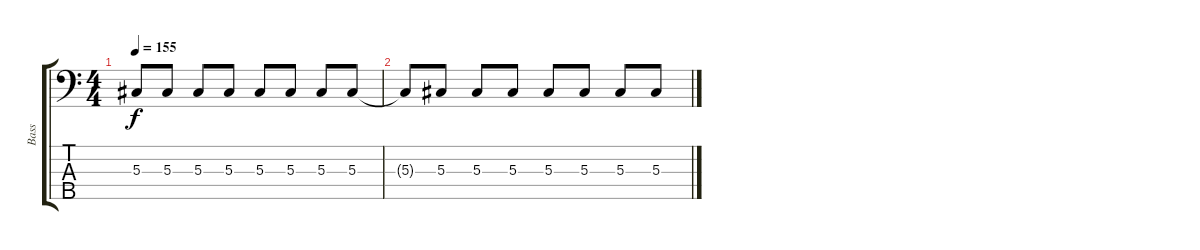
\track ("Bass" "Bass") {instrument electricbasspick}
\staff {score tabs}
\tuning (Gb2 Db2 Ab1 Eb1 Bb0) {hide}
\ts (4 4)
\tempo 155
\clef f4
\ks c
5.3.8{dy f} 5.3.8 5.3.8 5.3.8 5.3.8 5.3.8 5.3.8 5.3.8 |
5.3{t}.8 5.3.8 5.3.8 5.3.8 5.3.8 5.3.8 5.3.8 5.3.8
